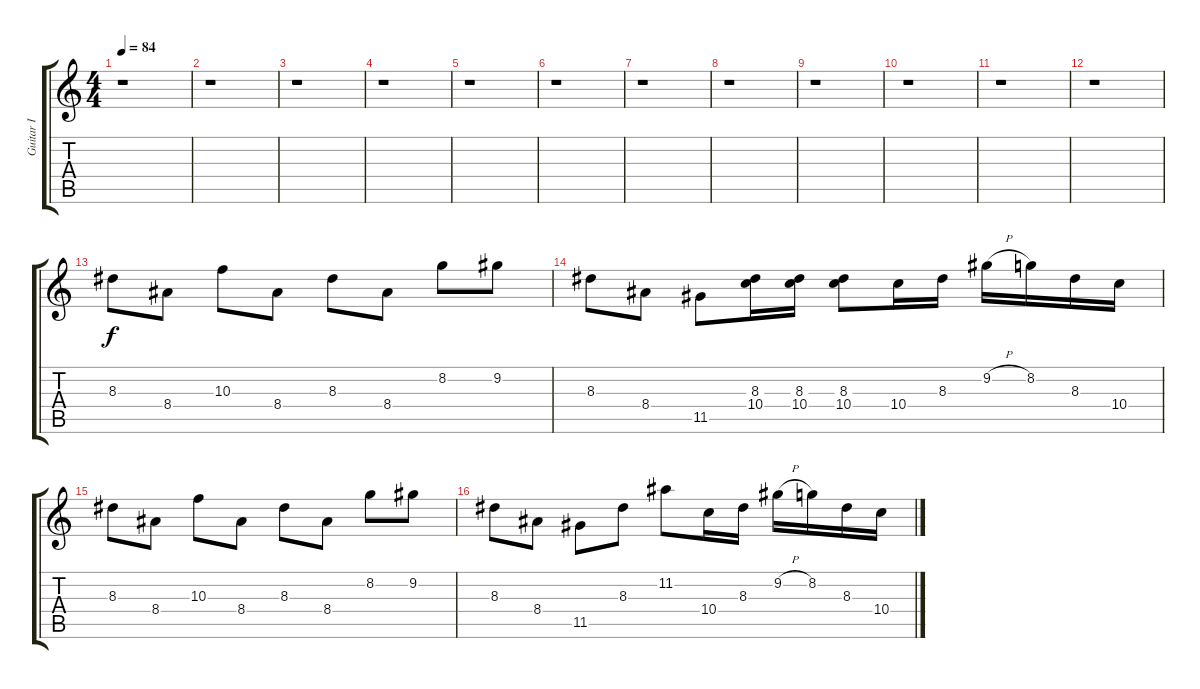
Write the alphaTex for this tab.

\track ("Guitar I" "Guitar I") {instrument electricguitarclean}
\staff {score tabs}
\tuning (E4 B3 G3 D3 A2 E2) {hide}
\ts (4 4)
\tempo 84
\clef g2
\ks c
r.1{dy f} |
r.1 |
r.1 |
r.1 |
r.1 |
r.1 |
r.1 |
r.1 |
r.1 |
r.1 |
r.1 |
r.1 |
8.3.8 8.4.8 10.3.8 8.4.8 8.3.8 8.4.8 8.2.8 9.2.8 |
8.3.8 8.4.8 11.5.8 (8.3 10.4).16 (8.3 10.4).16 (8.3 10.4).8 10.4.16 8.3.16 9.2{h}.16 8.2.16 8.3.16 10.4.16 |
8.3.8 8.4.8 10.3.8 8.4.8 8.3.8 8.4.8 8.2.8 9.2.8 |
8.3.8 8.4.8 11.5.8 8.3.8 11.2.8 10.4.16 8.3.16 9.2{h}.16 8.2.16 8.3.16 10.4.16
